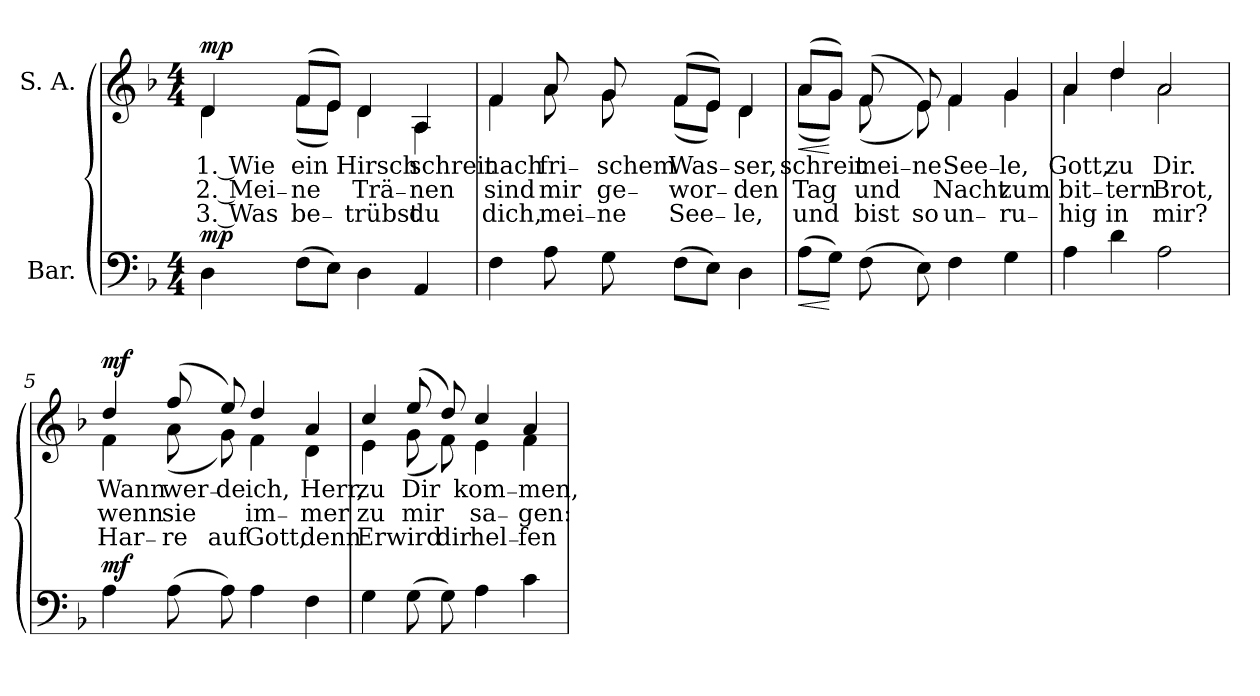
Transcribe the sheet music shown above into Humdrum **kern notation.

**kern	**dynam	**kern	**text	**text	**text	**dynam
*part2	*part2	*part1	*part1	*part1	*part1	*part1
*staff2	*staff2	*staff1	*staff1	*staff1	*staff1	*staff1
*I"Bar.	*	*I"S. A.	*	*	*	*
*clefF4	*	*clefG2	*	*	*	*
*k[b-]	*	*k[b-]	*	*	*	*
*d:	*	*d:	*	*	*	*
*M4/4	*	*M4/4	*	*	*	*
=1	=1	=1	=1	=1	=1	=1
!	!	!LO:TX:a:B:t=Andantino	!	!	!	!
!	!LO:DY:a	!	!LO:LY:b	!LO:LY:b	!LO:LY:b	!LO:DY:a
*	*	*^	*	*	*	*
4D\	mp	4d/	4d\	1. Wie	2. Mei₋	3. Was	mp
!	!	!	!	!LO:LY:b	!LO:LY:b	!LO:LY:b	!
(>8F\L	.	(>8f/L	(<8f\L	ein	ne	be₋	.
8E\J)	.	8e/J)	8e\J)	.	.	.	.
!	!	!	!	!LO:LY:b	!LO:LY:b	!LO:LY:b	!
4D\	.	4d/	4d\	Hirsch	Trä₋	trübst	.
!	!	!	!	!LO:LY:b	!LO:LY:b	!LO:LY:b	!
4AA/	.	4A/	4A\	schreit	nen	du	.
=2	=2	=2	=2	=2	=2	=2	=2
!	!	!	!	!LO:LY:b	!LO:LY:b	!LO:LY:b	!
4F\	.	4f/	4f\	nach	sind	dich,	.
!	!	!	!	!LO:LY:b	!LO:LY:b	!LO:LY:b	!
8A\	.	8a/	8a\	fri₋	mir	mei₋	.
!	!	!	!	!LO:LY:b	!LO:LY:b	!LO:LY:b	!
8G\	.	8g/	8g\	schem	ge₋	ne	.
!	!	!	!	!LO:LY:b	!LO:LY:b	!LO:LY:b	!
(>8F\L	.	(>8f/L	(<8f\L	Was₋	wor₋	See₋	.
8E\J)	.	8e/J)	8e\J)	.	.	.	.
!	!	!	!	!LO:LY:b	!LO:LY:b	!LO:LY:b	!
4D\	.	4d/	4d\	ser,	den	le,	.
=3	=3	=3	=3	=3	=3	=3	=3
!	!LO:HP:b	!	!	!	!	!	!
!	!	!	!	!LO:LY:b	!LO:LY:b	!LO:LY:b	!LO:HP:b
(>8A\L	<	(>8a/L	(<8a\L	schreit	Tag	und	<
8G\J)	[	8g/J)	8g\J)	.	.	.	[
!	!	!	!	!LO:LY:b	!LO:LY:b	!LO:LY:b	!
(>8F\	.	(>8f/	(<8f\	mei₋	und	bist	.
!	!	!	!	!LO:LY:b	!	!LO:LY:b	!
8E\)	.	8e/)	8e\)	ne	.	so	.
!	!	!	!	!LO:LY:b	!LO:LY:b	!LO:LY:b	!
4F\	.	4f/	4f\	See₋	Nacht	un₋	.
!	!	!	!	!LO:LY:b	!LO:LY:b	!LO:LY:b	!
4G\	.	4g/	4g\	le,	zum	ru₋	.
!!LO:LB:g=z	!!
=4	=4	=4	=4	=4	=4	=4	=4
!	!	!	!	!LO:LY:b	!LO:LY:b	!LO:LY:b	!
4A\	.	4a/	4a\	Gott,	bit₋	hig	.
!	!	!	!	!LO:LY:b	!LO:LY:b	!LO:LY:b	!
4d\	.	4dd/	4dd\	zu	tern	in	.
!	!	!	!	!LO:LY:b	!LO:LY:b	!LO:LY:b	!
2A\	.	2a/	2a\	Dir.	Brot,	mir?	.
=5	=5	=5	=5	=5	=5	=5	=5
!	!LO:DY:a	!	!	!LO:LY:b	!LO:LY:b	!LO:LY:b	!LO:DY:a
4A\	mf	4dd/	4f\	Wann	wenn	Har₋	mf
!	!	!	!	!LO:LY:b	!LO:LY:b	!LO:LY:b	!
(>8A\	.	(>8ff/	(<8a\	wer₋	sie	re	.
!	!	!	!	!LO:LY:b	!	!LO:LY:b	!
8A\)	.	8ee/)	8g\)	de	.	auf	.
!	!	!	!	!LO:LY:b	!LO:LY:b	!LO:LY:b	!
4A\	.	4dd/	4f\	ich,	im₋	Gott,	.
!	!	!	!	!LO:LY:b	!LO:LY:b	!LO:LY:b	!
4F\	.	4a/	4d\	Herr,	mer	denn	.
=6	=6	=6	=6	=6	=6	=6	=6
!	!	!	!	!LO:LY:b	!LO:LY:b	!LO:LY:b	!
4G\	.	4cc/	4e\	zu	zu	Er	.
!	!	!	!	!LO:LY:b	!LO:LY:b	!LO:LY:b	!
(>8G\	.	(>8ee/	(<8g\	Dir	mir	wird	.
!	!	!	!	!	!	!LO:LY:b	!
8G\)	.	8dd/)	8f\)	.	.	dir	.
!	!	!	!	!LO:LY:b	!LO:LY:b	!LO:LY:b	!
4A\	.	4cc/	4e\	kom₋	sa₋	hel₋	.
!	!	!	!	!LO:LY:b	!LO:LY:b	!LO:LY:b	!
4c\	.	4a/	4f\	men,	gen:	fen	.
*	*	*v	*v	*	*	*	*
=	=	=	=	=	=	=
*-	*-	*-	*-	*-	*-	*-
